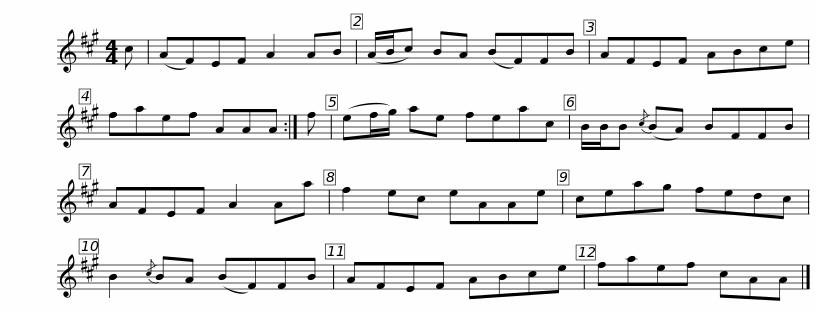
X:1
L:1/8
M:4/4
I:linebreak $
K:A
V:1 treble
V:1
 c | (AF)EF A2 AB | (A/B/c) BA (BF)FB | AFEF ABce | faef AAA :| %5
 f | (ef/g/) ae feac |$ B/B/B{/c} (BA) BFFB | AFEF A2 Aa | f2 ec eAAe | %10
 ceag fedc | B2{/c} BA (BF)FB |$ AFEF ABce | faef cAA |] %14
